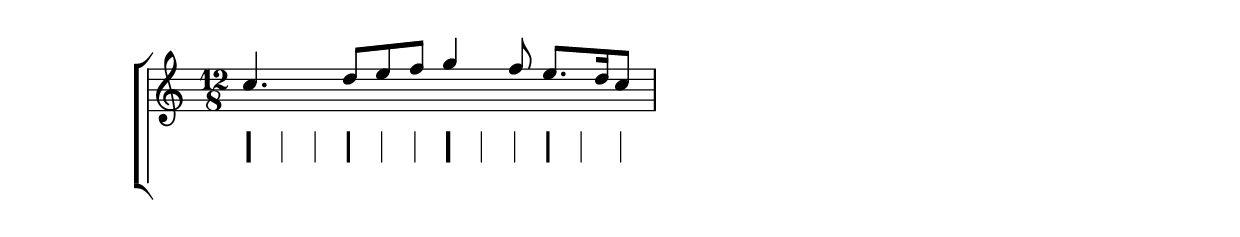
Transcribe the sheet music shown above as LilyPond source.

%% Do not edit this file; it is auto-generated from LSR http://lsr.dsi.unimi.it
%% This file is in the public domain.
\version "2.12.3"

\header {
  lsrtags = "editorial-annotations"

  texidoces = "
Se pueden trazar líneas verticales normales entre pentagramas para
mostrar la relación entre notas; sin embargo, en caso de música
monofónica, podemos hacer invisible el segundo pentagrama, y que
las líneas sean más cortas, como en este fragmento de código.

"
  doctitlees = "Líneas de rejilla: destacar ritmos y la relación temporal entre notas"

  texidoc = "
Regular vertical lines can be drawn between staves to show note
synchronization; however, in case of monophonic music, you may want to
make the second stave invisible, and make the lines shorter like in
this snippet.

"
  doctitle = "Grid lines: emphasizing rhythms and notes synchronization"
} % begin verbatim

\score {
  \new ChoirStaff {
    \relative c'' <<
      \new Staff {
        \time 12/8
        \stemUp
        c4. d8 e8 f g4 f8 e8. d16 c8
      }
      \new Staff {
        % hides staff and notes so that only the grid lines are visible
        \hideNotes
        \override Staff.BarLine #'transparent = ##t
        \override Staff.StaffSymbol #'line-count = #0
        \override Staff.TimeSignature #'transparent = ##t
        \override Staff.Clef #'transparent = ##t
        
        % dummy notes to force regular note spacing
        \once  \override Score.GridLine #'thickness = #4.0
        c8 c c
        \once  \override Score.GridLine #'thickness = #3.0
        c8 c c
        \once  \override Score.GridLine #'thickness = #4.0
        c8 c c
        \once  \override Score.GridLine #'thickness = #3.0
        c8 c c
      }
    >>
  }
  \layout {
    \context {
      \Score
      \consists "Grid_line_span_engraver"
      % center grid lines horizontally below note heads
      \override NoteColumn #'X-offset = #-0.5
    }
    \context {
      \Staff
      \consists "Grid_point_engraver"
      gridInterval = #(ly:make-moment 1 8)
      % set line length and positioning:
      % two staff spaces above center line on hidden staff
      % to four spaces below center line on visible staff
      \override GridPoint #'Y-extent = #'(2 . -4)
    }
    ragged-right = ##t
  }
}

